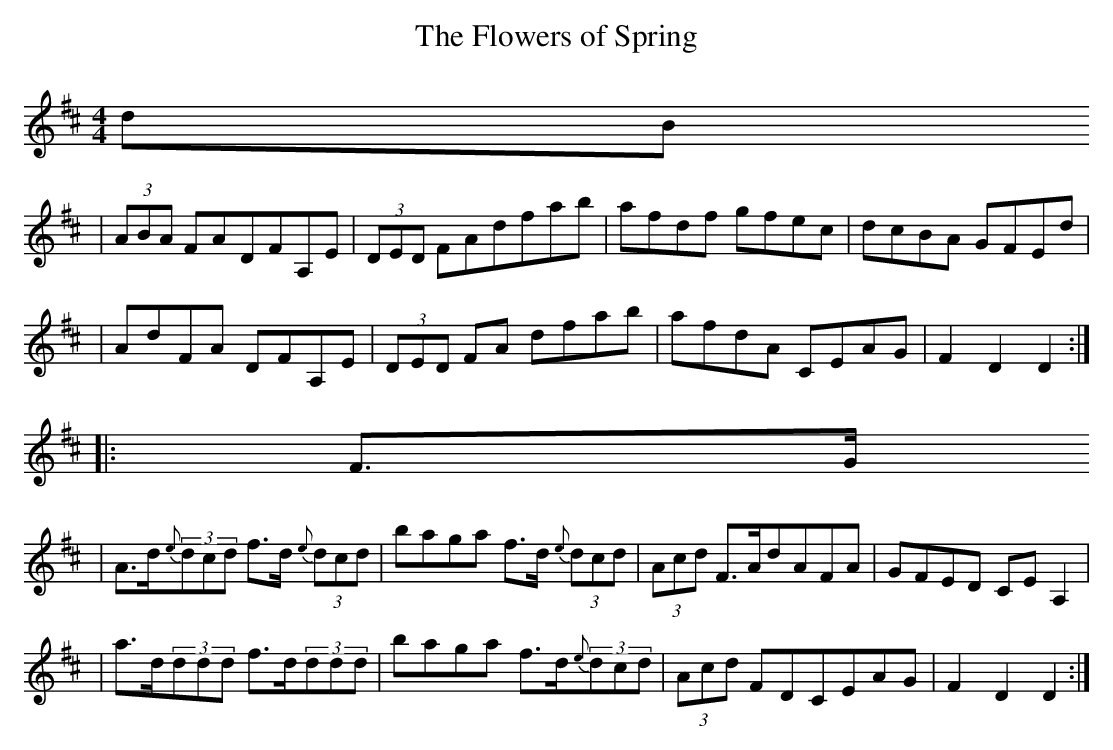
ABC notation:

X:1
T: The Flowers of Spring
M: 4/4
L: 1/8
K: D
d-B
| (3ABA FADFA,E | (3DED FAdfab | afdf gfec | dcBA GFEd |
| AdFA DFA,E | (3DED FA dfab | afdA CEAG | F2D2D2 :|
|: F>G
| A>d{e}(3dcd f>d {e}(3dcd | baga f>d {e}(3dcd | (3Acd F>AdAFA | GFED CEA,2 |
| a>d(3ddd f>d(3ddd | baga f>d{e}(3dcd | (3Acd FDCEAG | F2D2D2 :|
